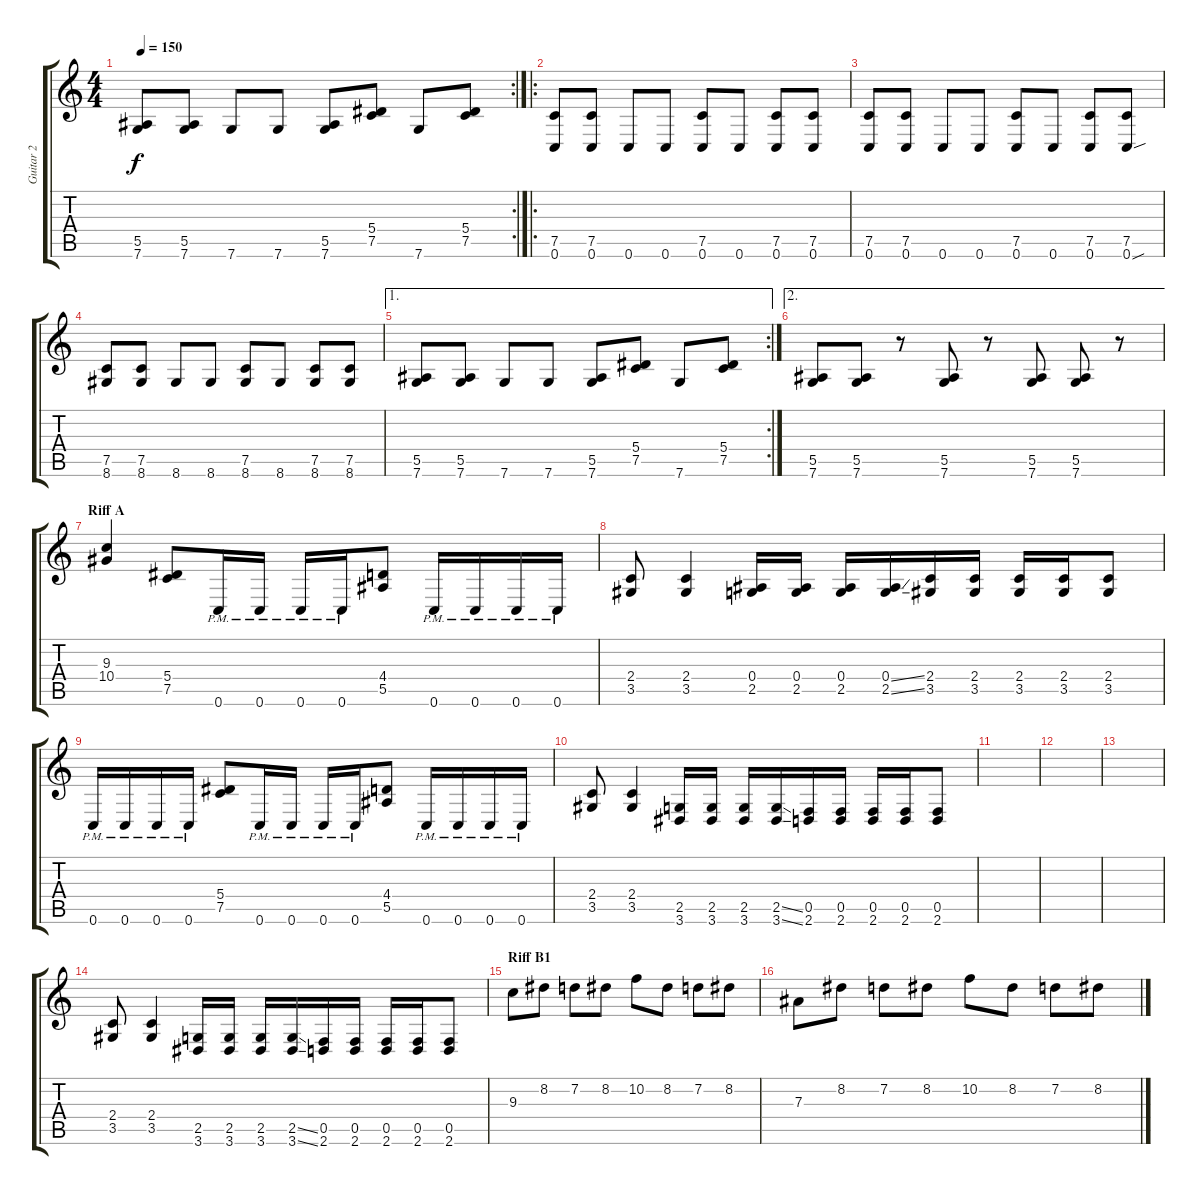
\track ("Guitar 2" "Guitar 2") {instrument distortionguitar}
\staff {score tabs}
\tuning (C4 G3 Eb3 Bb2 F2 C2) {hide}
\rc 2
\ts (4 4)
\tempo 150
\clef g2
\ks c
(5.5 7.6).8{dy f} (5.5 7.6).8 7.6.8 7.6.8 (5.5 7.6).8 (5.4 7.5).8 7.6.8 (5.4 7.5).8 |
\ro
(7.5 0.6).8 (7.5 0.6).8 0.6.8 0.6.8 (7.5 0.6).8 0.6.8 (7.5 0.6).8 (7.5 0.6).8 |
(7.5 0.6).8 (7.5 0.6).8 0.6.8 0.6.8 (7.5 0.6).8 0.6.8 (7.5 0.6).8 (7.5 0.6{sou}).8 |
(7.5 8.6).8 (7.5 8.6).8 8.6.8 8.6.8 (7.5 8.6).8 8.6.8 (7.5 8.6).8 (7.5 8.6).8 |
\ae 1
\rc 2
(5.5 7.6).8 (5.5 7.6).8 7.6.8 7.6.8 (5.5 7.6).8 (5.4 7.5).8 7.6.8 (5.4 7.5).8 |
\ae 2
(5.5 7.6).8 (5.5 7.6).8 r.8 (5.5 7.6).8 r.8 (5.5 7.6).8 (5.5 7.6).8 r.8 |
\section ("" "Riff A")
(9.3 10.4).4 (5.4 7.5).8 0.6{pm}.16 0.6{pm}.16 0.6{pm}.16 0.6{pm}.16 (4.4 5.5).8 0.6{pm}.16 0.6{pm}.16 0.6{pm}.16 0.6{pm}.16 |
(2.4 3.5).8 (2.4 3.5).4 (0.4 2.5).16 (0.4 2.5).16 (0.4 2.5).16 (0.4{ss} 2.5{ss}).16 (2.4 3.5).16 (2.4 3.5).16 (2.4 3.5).16 (2.4 3.5).16 (2.4 3.5).8 |
0.6{pm}.16 0.6{pm}.16 0.6{pm}.16 0.6{pm}.16 (5.4 7.5).8 0.6{pm}.16 0.6{pm}.16 0.6{pm}.16 0.6{pm}.16 (4.4 5.5).8 0.6{pm}.16 0.6{pm}.16 0.6{pm}.16 0.6{pm}.16 |
(2.4 3.5).8 (2.4 3.5).4 (2.5 3.6).16 (2.5 3.6).16 (2.5 3.6).16 (2.5{ss} 3.6{ss}).16 (0.5 2.6).16 (0.5 2.6).16 (0.5 2.6).16 (0.5 2.6).16 (0.5 2.6).8 |
|
|
|
(2.4 3.5).8 (2.4 3.5).4 (2.5 3.6).16 (2.5 3.6).16 (2.5 3.6).16 (2.5{ss} 3.6{ss}).16 (0.5 2.6).16 (0.5 2.6).16 (0.5 2.6).16 (0.5 2.6).16 (0.5 2.6).8 |
\section ("" "Riff B1")
9.3.8 8.2.8 7.2.8 8.2.8 10.2.8 8.2.8 7.2.8 8.2.8 |
7.3.8 8.2.8 7.2.8 8.2.8 10.2.8 8.2.8 7.2.8 8.2.8
